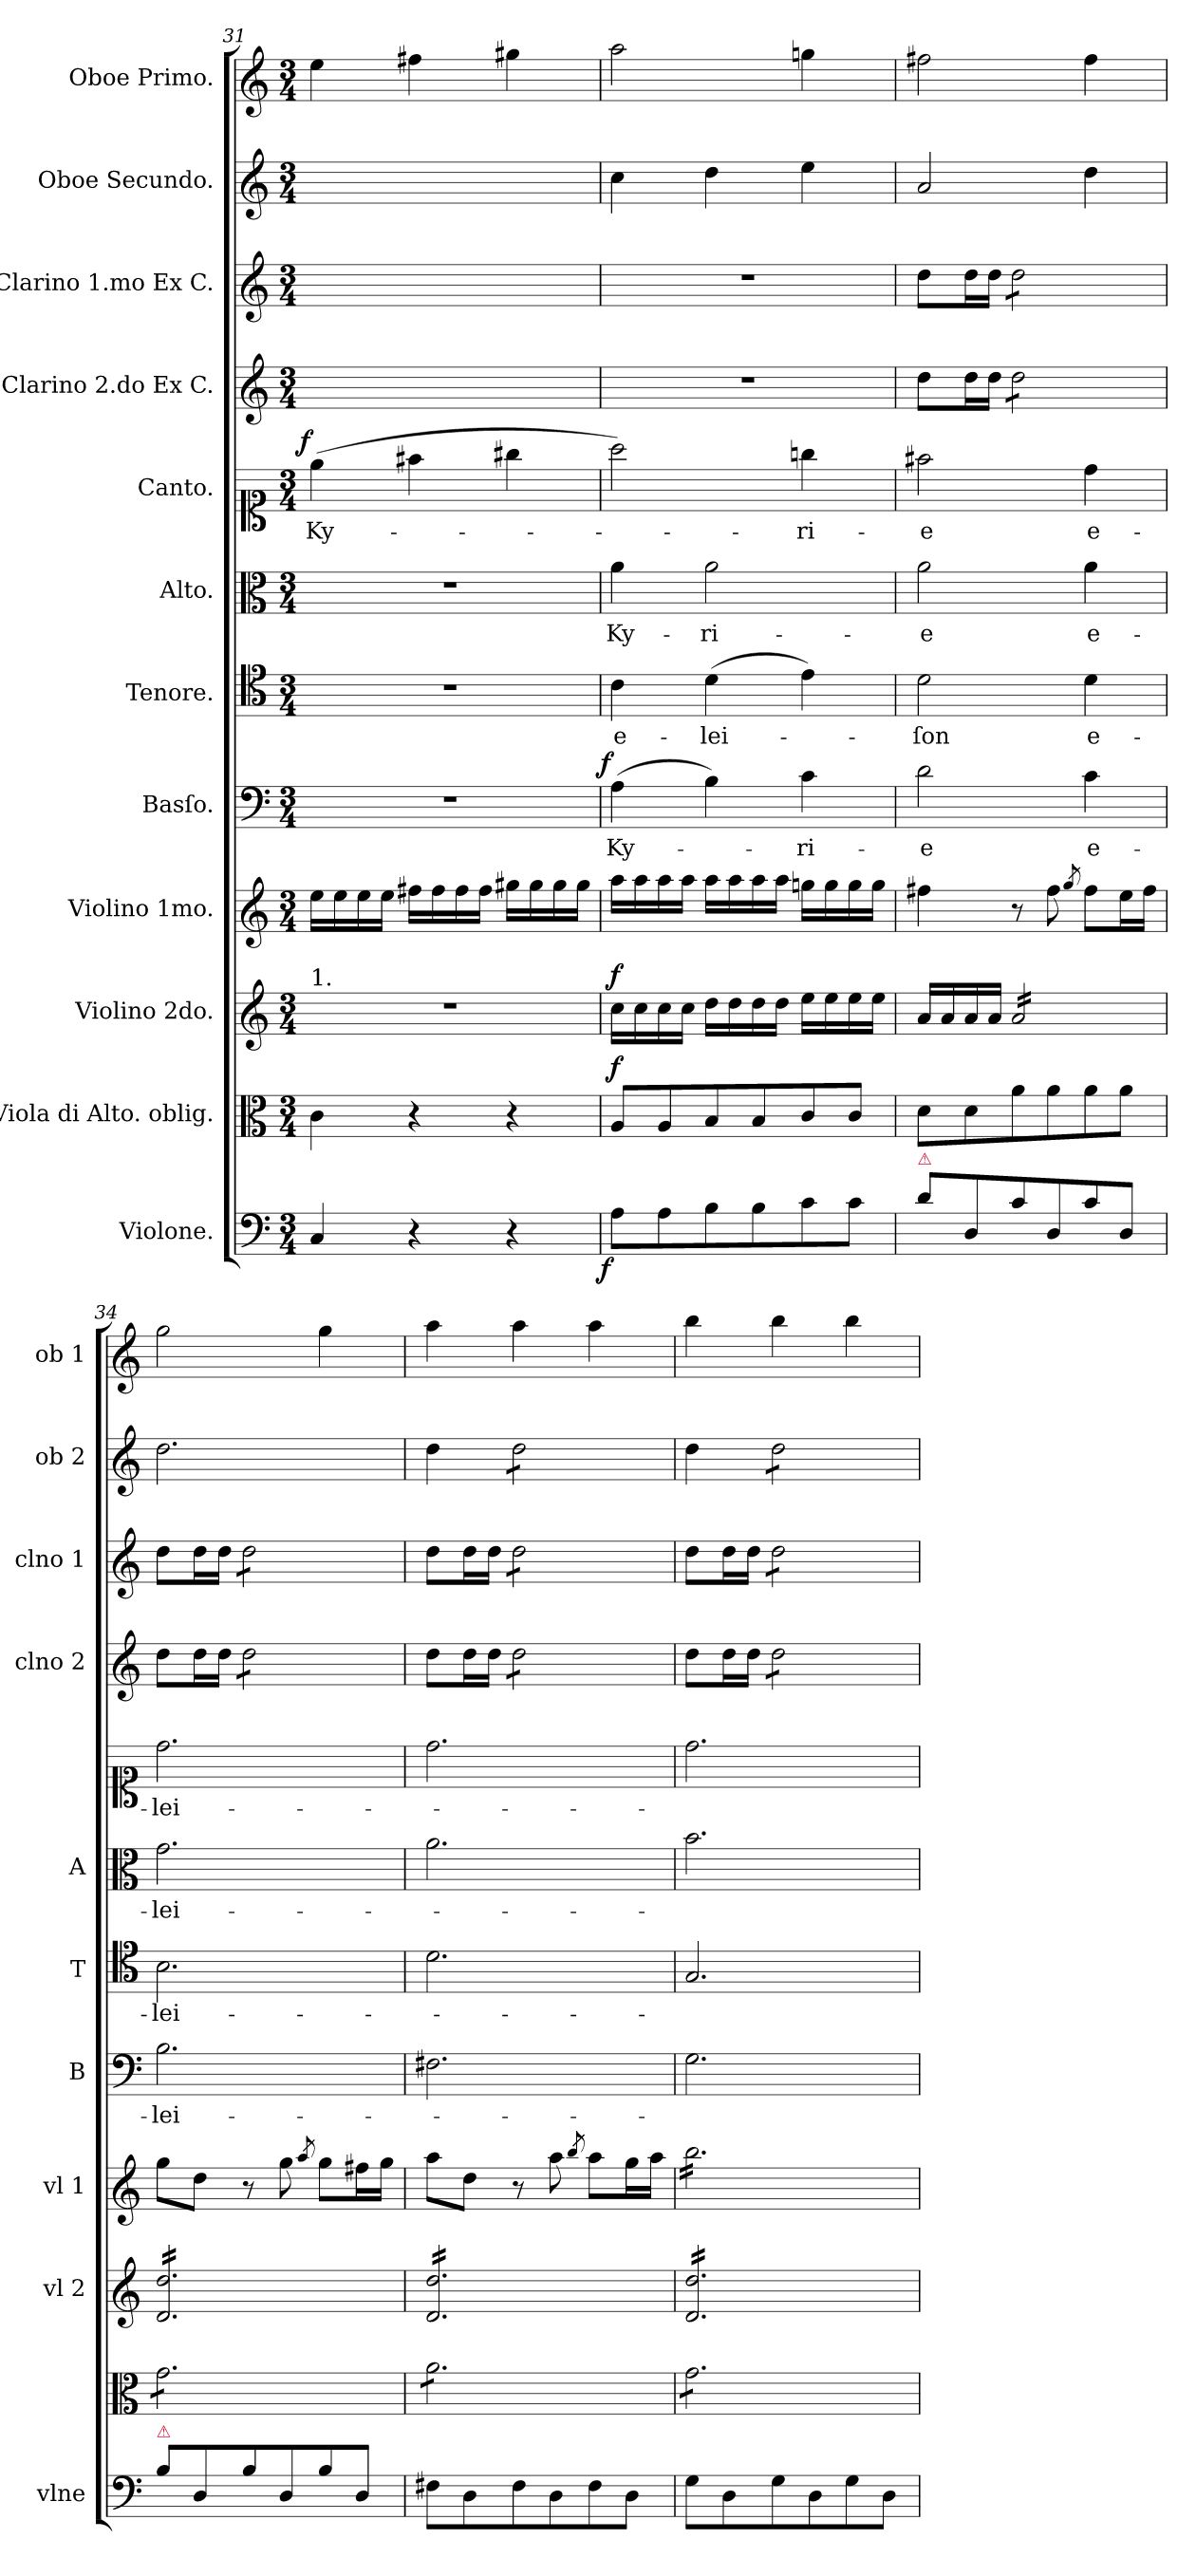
**kern	**dynam	**kern	**dynam	**kern	**dynam	**kern	**kern	**text	**dynam	**kern	**text	**dynam	**kern	**text	**dynam	**kern	**text	**dynam	**kern	**kern	**kern	**kern
*part12	*part12	*part11	*part11	*part10	*part10	*part9	*part8	*part8	*part8	*part7	*part7	*part7	*part6	*part6	*part6	*part5	*part5	*part5	*part4	*part3	*part2	*part1
*staff12	*staff12	*staff11	*staff11	*staff10	*staff10	*staff9	*staff8	*staff8	*staff8	*staff7	*staff7	*staff7	*staff6	*staff6	*staff6	*staff5	*staff5	*staff5	*staff4	*staff3	*staff2	*staff1
*I"Violone.	*	*I"Viola di Alto. oblig.	*	*I"Violino 2do.	*	*I"Violino 1mo.	*I"Basſo.	*	*	*I"Tenore.	*	*	*I"Alto.	*	*	*I"Canto.	*	*	*I"Clarino 2.do Ex C.	*I"Clarino 1.mo Ex C.	*I"Oboe Secundo.	*I"Oboe Primo.
*I'vlne	*	*	*	*I'vl 2	*	*I'vl 1	*I'B	*	*	*I'T	*	*	*I'A	*	*	*	*	*	*I'clno 2	*I'clno 1	*I'ob 2	*I'ob 1
*clefF4	*	*clefC3	*	*clefG2	*	*clefG2	*clefF4	*	*	*clefC4	*	*	*clefC3	*	*	*clefC1	*	*	*clefG2	*clefG2	*clefG2	*clefG2
*k[]	*	*k[]	*	*k[]	*	*k[]	*k[]	*	*	*k[]	*	*	*k[]	*	*	*k[]	*	*	*k[]	*k[]	*k[]	*k[]
*C:	*	*C:	*	*C:	*	*C:	*C:	*	*	*C:	*	*	*C:	*	*	*C:	*	*	*C:	*C:	*C:	*C:
*M3/4	*	*M3/4	*	*M3/4	*	*M3/4	*M3/4	*	*	*M3/4	*	*	*M3/4	*	*	*M3/4	*	*	*M3/4	*M3/4	*M3/4	*M3/4
=31	=31	=31	=31	=31	=31	=31	=31	=31	=31	=31	=31	=31	=31	=31	=31	=31	=31	=31	=31	=31	=31	=31
!	!	!	!	!LO:TX:a:t=1.	!	!	!	!	!	!	!	!	!	!	!	!	!	!	!	!	!	!
!	!	!	!	!	!	!	!	!	!	!	!	!	!	!	!	!	!	!LO:DY:a:rj	!	!	!	!
4C/	.	4c\	.	2.r	.	16ee\LL	2.r	.	.	2.r	.	.	2.r	.	.	(4ee\	Ky-	f.	2.ryy	2.ryy	2.ryy	4ee\
.	.	.	.	.	.	16ee\	.	.	.	.	.	.	.	.	.	.	.	.	.	.	.	.
.	.	.	.	.	.	16ee\	.	.	.	.	.	.	.	.	.	.	.	.	.	.	.	.
.	.	.	.	.	.	16ee\JJ	.	.	.	.	.	.	.	.	.	.	.	.	.	.	.	.
4r	.	4r	.	.	.	16ff#X\LL	.	.	.	.	.	.	.	.	.	4ff#X\	.	.	.	.	.	4ff#X\
.	.	.	.	.	.	16ff#\	.	.	.	.	.	.	.	.	.	.	.	.	.	.	.	.
.	.	.	.	.	.	16ff#\	.	.	.	.	.	.	.	.	.	.	.	.	.	.	.	.
.	.	.	.	.	.	16ff#\JJ	.	.	.	.	.	.	.	.	.	.	.	.	.	.	.	.
4r	.	4r	.	.	.	16gg#X\LL	.	.	.	.	.	.	.	.	.	4gg#X\	.	.	.	.	.	4gg#X\
.	.	.	.	.	.	16gg#\	.	.	.	.	.	.	.	.	.	.	.	.	.	.	.	.
.	.	.	.	.	.	16gg#\	.	.	.	.	.	.	.	.	.	.	.	.	.	.	.	.
.	.	.	.	.	.	16gg#\JJ	.	.	.	.	.	.	.	.	.	.	.	.	.	.	.	.
=32	=32	=32	=32	=32	=32	=32	=32	=32	=32	=32	=32	=32	=32	=32	=32	=32	=32	=32	=32	=32	=32	=32
!	!LO:DY:rj	!	!LO:DY:a	!	!LO:DY:a	!	!	!	!LO:DY:a:rj	!	!	!LO:DY:a:rj	!	!	!LO:DY:a:rj	!	!	!	!	!	!	!
8A\L	f	8A/L	f	16cc\LL	f	16aa\LL	(4A\	Ky-	f	4c\	e-	f&colon;	4a\	Ky-	f&colon;	2aa\)	.	.	2.r	2.r	4cc\	2aa\
.	.	.	.	16cc\	.	16aa\	.	.	.	.	.	.	.	.	.	.	.	.	.	.	.	.
8A\	.	8A/	.	16cc\	.	16aa\	.	.	.	.	.	.	.	.	.	.	.	.	.	.	.	.
.	.	.	.	16cc\JJ	.	16aa\JJ	.	.	.	.	.	.	.	.	.	.	.	.	.	.	.	.
8B\	.	8B/	.	16dd\LL	.	16aa\LL	4B\)	.	.	(4d\	-lei-	.	2a\	-ri-	.	.	.	.	.	.	4dd\	.
.	.	.	.	16dd\	.	16aa\	.	.	.	.	.	.	.	.	.	.	.	.	.	.	.	.
8B\	.	8B/	.	16dd\	.	16aa\	.	.	.	.	.	.	.	.	.	.	.	.	.	.	.	.
.	.	.	.	16dd\JJ	.	16aa\JJ	.	.	.	.	.	.	.	.	.	.	.	.	.	.	.	.
8c\	.	8c/	.	16ee\LL	.	16ggn\LL	4c\	-ri-	.	4e\)	.	.	.	.	.	4ggn\	-ri-	.	.	.	4ee\	4ggn\
.	.	.	.	16ee\	.	16gg\	.	.	.	.	.	.	.	.	.	.	.	.	.	.	.	.
8c\J	.	8c/J	.	16ee\	.	16gg\	.	.	.	.	.	.	.	.	.	.	.	.	.	.	.	.
.	.	.	.	16ee\JJ	.	16gg\JJ	.	.	.	.	.	.	.	.	.	.	.	.	.	.	.	.
=33	=33	=33	=33	=33	=33	=33	=33	=33	=33	=33	=33	=33	=33	=33	=33	=33	=33	=33	=33	=33	=33	=33
!LO:TX:a:color=crimson:t=⚠	!	!	!	!	!	!	!	!	!	!	!	!	!	!	!	!	!	!	!	!	!	!
8d\L	.	8d\L	.	16a/LL	.	4ff#X\	2d\	-e	.	2d\	-ſon	.	2a\	-e	.	2ff#X\	-e	.	8dd\L	8dd\L	2a/	2ff#X\
.	.	.	.	16a/	.	.	.	.	.	.	.	.	.	.	.	.	.	.	.	.	.	.
8D/	.	8d\	.	16a/	.	.	.	.	.	.	.	.	.	.	.	.	.	.	16dd\L	16dd\L	.	.
.	.	.	.	16a/JJ	.	.	.	.	.	.	.	.	.	.	.	.	.	.	16dd\JJ	16dd\JJ	.	.
*	*	*	*	*tremolo	*	*	*	*	*	*	*	*	*	*	*	*	*	*	*	*	*	*
*	*	*	*	*	*	*	*	*	*	*	*	*	*	*	*	*	*	*	*tremolo	*	*	*
*	*	*	*	*	*	*	*	*	*	*	*	*	*	*	*	*	*	*	*	*tremolo	*	*
8c\	.	8a\	.	16a/LL	.	8r	.	.	.	.	.	.	.	.	.	.	.	.	8dd\L	8dd\L	.	.
.	.	.	.	16a/	.	.	.	.	.	.	.	.	.	.	.	.	.	.	.	.	.	.
8D/	.	8a\	.	16a/	.	8ff#\	.	.	.	.	.	.	.	.	.	.	.	.	8dd\	8dd\	.	.
.	.	.	.	16a/	.	.	.	.	.	.	.	.	.	.	.	.	.	.	.	.	.	.
.	.	.	.	.	.	8qgg/	.	.	.	.	.	.	.	.	.	.	.	.	.	.	.	.
8c\	.	8a\	.	16a/	.	8ff#\L	4c\	e-	.	4d\	e-	.	4a\	e-	.	4dd\	e-	.	8dd\	8dd\	4dd\	4ff#\
.	.	.	.	16a/	.	.	.	.	.	.	.	.	.	.	.	.	.	.	.	.	.	.
8D/J	.	8a\J	.	16a/	.	16ee\L	.	.	.	.	.	.	.	.	.	.	.	.	8dd\J	8dd\J	.	.
*	*	*	*	*	*	*	*	*	*	*	*	*	*	*	*	*	*	*	*	*Xtremolo	*	*
*	*	*	*	*	*	*	*	*	*	*	*	*	*	*	*	*	*	*	*Xtremolo	*	*	*
.	.	.	.	16a/JJ	.	16ff#\JJ	.	.	.	.	.	.	.	.	.	.	.	.	.	.	.	.
=34	=34	=34	=34	=34	=34	=34	=34	=34	=34	=34	=34	=34	=34	=34	=34	=34	=34	=34	=34	=34	=34	=34
!LO:TX:a:color=crimson:t=⚠	!	!	!	!	!	!	!	!	!	!	!	!	!	!	!	!	!	!	!	!	!	!
*	*	*tremolo	*	*	*	*	*	*	*	*	*	*	*	*	*	*	*	*	*	*	*	*
8B\L	.	8g\L	.	16d/ 16dd/LL	.	8gg\L	2.B\	-lei-	.	2.B\	-lei-	.	2.g\	-lei-	.	2.dd\	-lei-	.	8dd\L	8dd\L	2.dd\	2gg\
.	.	.	.	16d/ 16dd/	.	.	.	.	.	.	.	.	.	.	.	.	.	.	.	.	.	.
8D/	.	8g\	.	16d/ 16dd/	.	8dd\J	.	.	.	.	.	.	.	.	.	.	.	.	16dd\L	16dd\L	.	.
.	.	.	.	16d/ 16dd/	.	.	.	.	.	.	.	.	.	.	.	.	.	.	16dd\JJ	16dd\JJ	.	.
*	*	*	*	*	*	*	*	*	*	*	*	*	*	*	*	*	*	*	*tremolo	*	*	*
*	*	*	*	*	*	*	*	*	*	*	*	*	*	*	*	*	*	*	*	*tremolo	*	*
8B\	.	8g\	.	16d/ 16dd/	.	8r	.	.	.	.	.	.	.	.	.	.	.	.	8dd\L	8dd\L	.	.
.	.	.	.	16d/ 16dd/	.	.	.	.	.	.	.	.	.	.	.	.	.	.	.	.	.	.
8D/	.	8g\	.	16d/ 16dd/	.	8gg\	.	.	.	.	.	.	.	.	.	.	.	.	8dd\	8dd\	.	.
.	.	.	.	16d/ 16dd/	.	.	.	.	.	.	.	.	.	.	.	.	.	.	.	.	.	.
.	.	.	.	.	.	8qaa/	.	.	.	.	.	.	.	.	.	.	.	.	.	.	.	.
8B\	.	8g\	.	16d/ 16dd/	.	8gg\L	.	.	.	.	.	.	.	.	.	.	.	.	8dd\	8dd\	.	4gg\
.	.	.	.	16d/ 16dd/	.	.	.	.	.	.	.	.	.	.	.	.	.	.	.	.	.	.
8D/J	.	8g\J	.	16d/ 16dd/	.	16ff#X\L	.	.	.	.	.	.	.	.	.	.	.	.	8dd\J	8dd\J	.	.
*	*	*	*	*	*	*	*	*	*	*	*	*	*	*	*	*	*	*	*	*Xtremolo	*	*
*	*	*	*	*	*	*	*	*	*	*	*	*	*	*	*	*	*	*	*Xtremolo	*	*	*
.	.	.	.	16d/ 16dd/JJ	.	16gg\JJ	.	.	.	.	.	.	.	.	.	.	.	.	.	.	.	.
=35	=35	=35	=35	=35	=35	=35	=35	=35	=35	=35	=35	=35	=35	=35	=35	=35	=35	=35	=35	=35	=35	=35
8F#X\L	.	8a\L	.	16d/ 16dd/LL	.	8aa\L	2.F#X\	.	.	2.d\	.	.	2.a\	.	.	2.dd\	.	.	8dd\L	8dd\L	4dd\	4aa\
.	.	.	.	16d/ 16dd/	.	.	.	.	.	.	.	.	.	.	.	.	.	.	.	.	.	.
8D\	.	8a\	.	16d/ 16dd/	.	8dd\J	.	.	.	.	.	.	.	.	.	.	.	.	16dd\L	16dd\L	.	.
.	.	.	.	16d/ 16dd/	.	.	.	.	.	.	.	.	.	.	.	.	.	.	16dd\JJ	16dd\JJ	.	.
*	*	*	*	*	*	*	*	*	*	*	*	*	*	*	*	*	*	*	*tremolo	*	*	*
*	*	*	*	*	*	*	*	*	*	*	*	*	*	*	*	*	*	*	*	*tremolo	*	*
*	*	*	*	*	*	*	*	*	*	*	*	*	*	*	*	*	*	*	*	*	*tremolo	*
8F#\	.	8a\	.	16d/ 16dd/	.	8r	.	.	.	.	.	.	.	.	.	.	.	.	8dd\L	8dd\L	8dd\L	4aa\
.	.	.	.	16d/ 16dd/	.	.	.	.	.	.	.	.	.	.	.	.	.	.	.	.	.	.
8D\	.	8a\	.	16d/ 16dd/	.	8aa\	.	.	.	.	.	.	.	.	.	.	.	.	8dd\	8dd\	8dd\	.
.	.	.	.	16d/ 16dd/	.	.	.	.	.	.	.	.	.	.	.	.	.	.	.	.	.	.
.	.	.	.	.	.	8qbb/	.	.	.	.	.	.	.	.	.	.	.	.	.	.	.	.
8F#\	.	8a\	.	16d/ 16dd/	.	8aa\L	.	.	.	.	.	.	.	.	.	.	.	.	8dd\	8dd\	8dd\	4aa\
.	.	.	.	16d/ 16dd/	.	.	.	.	.	.	.	.	.	.	.	.	.	.	.	.	.	.
8D\J	.	8a\J	.	16d/ 16dd/	.	16gg\L	.	.	.	.	.	.	.	.	.	.	.	.	8dd\J	8dd\J	8dd\J	.
*	*	*	*	*	*	*	*	*	*	*	*	*	*	*	*	*	*	*	*	*	*Xtremolo	*
*	*	*	*	*	*	*	*	*	*	*	*	*	*	*	*	*	*	*	*	*Xtremolo	*	*
*	*	*	*	*	*	*	*	*	*	*	*	*	*	*	*	*	*	*	*Xtremolo	*	*	*
.	.	.	.	16d/ 16dd/JJ	.	16aa\JJ	.	.	.	.	.	.	.	.	.	.	.	.	.	.	.	.
=36	=36	=36	=36	=36	=36	=36	=36	=36	=36	=36	=36	=36	=36	=36	=36	=36	=36	=36	=36	=36	=36	=36
*	*	*	*	*	*	*tremolo	*	*	*	*	*	*	*	*	*	*	*	*	*	*	*	*
8G\L	.	8g\L	.	16d/ 16dd/LL	.	16bb\LL	2.G\	.	.	2.G/	.	.	2.b\	.	.	2.dd\	.	.	8dd\L	8dd\L	4dd\	4bb\
.	.	.	.	16d/ 16dd/	.	16bb\	.	.	.	.	.	.	.	.	.	.	.	.	.	.	.	.
8D\	.	8g\	.	16d/ 16dd/	.	16bb\	.	.	.	.	.	.	.	.	.	.	.	.	16dd\L	16dd\L	.	.
.	.	.	.	16d/ 16dd/	.	16bb\	.	.	.	.	.	.	.	.	.	.	.	.	16dd\JJ	16dd\JJ	.	.
*	*	*	*	*	*	*	*	*	*	*	*	*	*	*	*	*	*	*	*tremolo	*	*	*
*	*	*	*	*	*	*	*	*	*	*	*	*	*	*	*	*	*	*	*	*tremolo	*	*
*	*	*	*	*	*	*	*	*	*	*	*	*	*	*	*	*	*	*	*	*	*tremolo	*
8G\	.	8g\	.	16d/ 16dd/	.	16bb\	.	.	.	.	.	.	.	.	.	.	.	.	8dd\L	8dd\L	8dd\L	4bb\
.	.	.	.	16d/ 16dd/	.	16bb\	.	.	.	.	.	.	.	.	.	.	.	.	.	.	.	.
8D\	.	8g\	.	16d/ 16dd/	.	16bb\	.	.	.	.	.	.	.	.	.	.	.	.	8dd\	8dd\	8dd\	.
.	.	.	.	16d/ 16dd/	.	16bb\	.	.	.	.	.	.	.	.	.	.	.	.	.	.	.	.
8G\	.	8g\	.	16d/ 16dd/	.	16bb\	.	.	.	.	.	.	.	.	.	.	.	.	8dd\	8dd\	8dd\	4bb\
.	.	.	.	16d/ 16dd/	.	16bb\	.	.	.	.	.	.	.	.	.	.	.	.	.	.	.	.
8D\J	.	8g\J	.	16d/ 16dd/	.	16bb\	.	.	.	.	.	.	.	.	.	.	.	.	8dd\J	8dd\J	8dd\J	.
*	*	*	*	*	*	*	*	*	*	*	*	*	*	*	*	*	*	*	*	*	*Xtremolo	*
*	*	*	*	*	*	*	*	*	*	*	*	*	*	*	*	*	*	*	*	*Xtremolo	*	*
*	*	*	*	*	*	*	*	*	*	*	*	*	*	*	*	*	*	*	*Xtremolo	*	*	*
*	*	*Xtremolo	*	*	*	*	*	*	*	*	*	*	*	*	*	*	*	*	*	*	*	*
.	.	.	.	16d/ 16dd/JJ	.	16bb\JJ	.	.	.	.	.	.	.	.	.	.	.	.	.	.	.	.
*	*	*	*	*	*	*Xtremolo	*	*	*	*	*	*	*	*	*	*	*	*	*	*	*	*
*	*	*	*	*Xtremolo	*	*	*	*	*	*	*	*	*	*	*	*	*	*	*	*	*	*
=	=	=	=	=	=	=	=	=	=	=	=	=	=	=	=	=	=	=	=	=	=	=
*-	*-	*-	*-	*-	*-	*-	*-	*-	*-	*-	*-	*-	*-	*-	*-	*-	*-	*-	*-	*-	*-	*-
